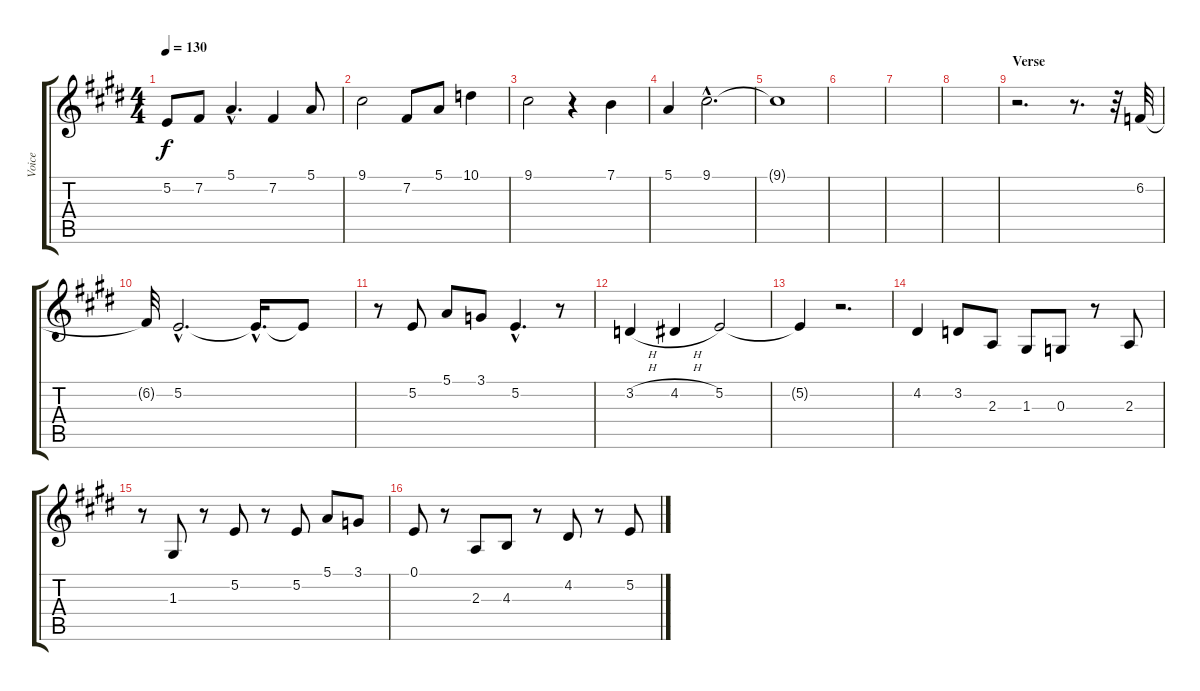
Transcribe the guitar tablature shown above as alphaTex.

\track ("Voice" "Voice") {instrument panflute}
\staff {score tabs}
\tuning (E4 B3 G3 D3 A2 E2) {hide}
\ts (4 4)
\tempo 130
\clef g2
\ks e
5.2.8{dy f} 7.2.8 5.1{hac}.4{d} 7.2.4 5.1.8 |
9.1.2 7.2.8 5.1.8 10.1.4 |
9.1.2 r.4 7.1.4 |
5.1.4 9.1{hac}.2{d} |
9.1{t}.1 |
|
|
|
\section ("" "Verse")
r.2{d} r.8{d} r.32 6.2.32 |
6.2{t}.32 5.2{hac}.2{d} 5.2{hac t}.16{d} 5.2{t}.8 |
r.8 5.2.8 5.1.8 3.1.8 5.2{hac}.4{d} r.8 |
3.2{h}.4 4.2{h}.4 5.2.2 |
5.2{t}.4 r.2{d} |
4.2.4 3.2.8 2.3.8 1.3.8 0.3.8 r.8 2.3.8 |
r.8 1.3.8 r.8 5.2.8 r.8 5.2.8 5.1.8 3.1.8 |
0.1.8 r.8 2.3.8 4.3.8 r.8 4.2.8 r.8 5.2.8
